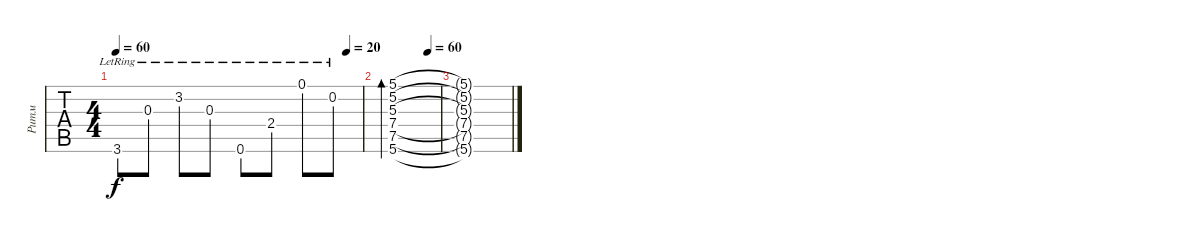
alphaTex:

\track ("Ритм" "Ритм") {instrument electricguitarclean}
\staff {tabs}
\tuning (E4 B3 G3 D3 A2 E2) {hide}
\ts (4 4)
\tempo 60
\tempo (20 0.9375)
\clef g2
\ks c
3.6{lr}.8{dy f} 0.3{lr}.8 3.2{lr}.8 0.3{lr}.8 0.6{lr}.8 2.4{lr}.8 0.1{lr}.8 0.2{lr}.8 |
\tempo (60 0.75)
(5.1 5.2 5.3 7.4 7.5 5.6).1{bd 60} |
(5.1{t} 5.2{t} 5.3{t} 7.4{t} 7.5{t} 5.6{t}).1
